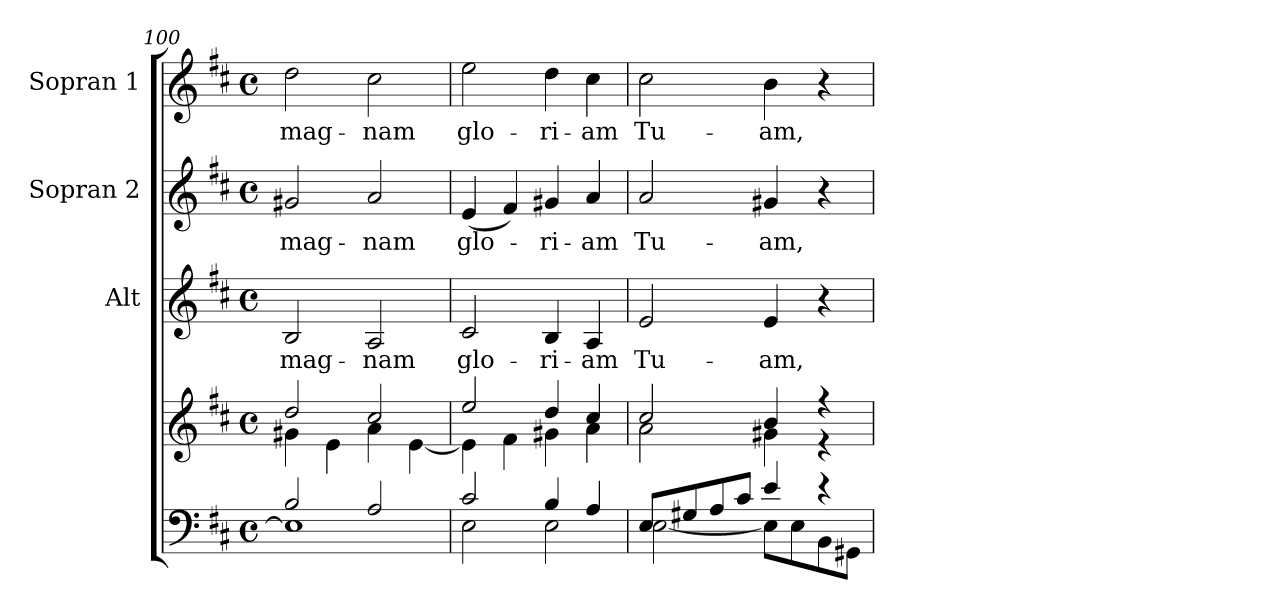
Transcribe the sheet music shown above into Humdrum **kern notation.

**kern	**kern	**kern	**text	**kern	**text	**kern	**text
*part4	*part4	*part3	*part3	*part2	*part2	*part1	*part1
*staff5	*staff4	*staff3	*staff3	*staff2	*staff2	*staff1	*staff1
*	*	*I"Alt	*	*I"Sopran 2	*	*I"Sopran 1	*
*	*	*I'A.	*	*I'S. 2	*	*I'S. 1	*
*clefF4	*clefG2	*clefG2	*	*clefG2	*	*clefG2	*
*k[f#c#]	*k[f#c#]	*k[f#c#]	*	*k[f#c#]	*	*k[f#c#]	*
*D:	*D:	*D:	*	*D:	*	*D:	*
*M4/4	*M4/4	*M4/4	*	*M4/4	*	*M4/4	*
*met(c)	*met(c)	*met(c)	*	*met(c)	*	*met(c)	*
=100	=100	=100	=100	=100	=100	=100	=100
*^	*^	*	*	*	*	*	*
!	!	!	!	!	!LO:LY:b	!	!LO:LY:b	!	!LO:LY:b
2B/	1E]	2dd/	4g#X\	2B/	mag-	2g#X/	mag-	2dd\	mag-
.	.	.	4e\	.	.	.	.	.	.
!	!	!	!	!	!LO:LY:b	!	!LO:LY:b	!	!LO:LY:b
2A/	.	2cc#/	4a\	2A/	-nam	2a/	-nam	2cc#\	-nam
.	.	.	[<4e\	.	.	.	.	.	.
!!LO:LB:g=z
=101	=101	=101	=101	=101	=101	=101	=101	=101	=101
!	!	!	!	!	!LO:LY:b	!	!LO:LY:b	!	!LO:LY:b
2c#/	2E\	2ee/	4e\]	2c#/	glo-	(<4e/	glo-	2ee\	glo-
.	.	.	4f#\	.	.	4f#/)	.	.	.
!	!	!	!	!	!LO:LY:b	!	!LO:LY:b	!	!LO:LY:b
4B/	2E\	4dd/	4g#X\	4B/	-ri-	4g#X/	-ri-	4dd\	-ri-
!	!	!	!	!	!LO:LY:b	!	!LO:LY:b	!	!LO:LY:b
4A/	.	4cc#/	4a\	4A/	-am	4a/	-am	4cc#\	-am
=102	=102	=102	=102	=102	=102	=102	=102	=102	=102
!	!	!	!	!	!LO:LY:b	!	!LO:LY:b	!	!LO:LY:b
8E/L	[<2E\	2cc#/	2a\	2e/	Tu-	2a/	Tu-	2cc#\	Tu-
8G#X/	.	.	.	.	.	.	.	.	.
8A/	.	.	.	.	.	.	.	.	.
8c#/J	.	.	.	.	.	.	.	.	.
!	!	!	!	!	!LO:LY:b	!	!LO:LY:b	!	!LO:LY:b
4e/	8E\L]	4b/	4g#X\	4e/	-am,	4g#X/	-am,	4b\	-am,
.	8E\	.	.	.	.	.	.	.	.
4re	8BB\	4r	4r	4r	.	4r	.	4r	.
.	8GG#X\J	.	.	.	.	.	.	.	.
*v	*v	*	*	*	*	*	*	*	*
*	*v	*v	*	*	*	*	*	*
=	=	=	=	=	=	=	=
*-	*-	*-	*-	*-	*-	*-	*-
